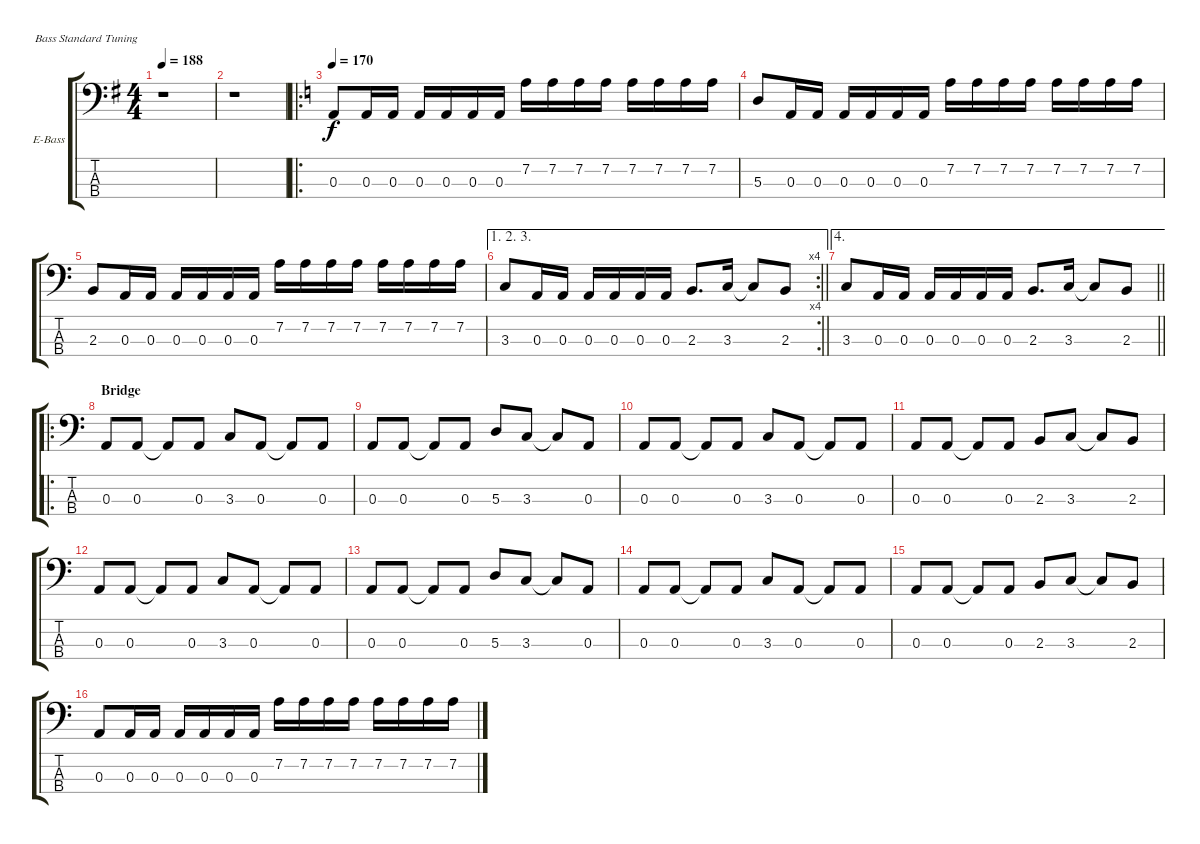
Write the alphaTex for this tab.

\bracketExtendMode groupsimilarinstruments
\firstSystemTrackNameOrientation horizontal
\otherSystemsTrackNameOrientation horizontal
\track ("Cliff Burton" "E-Bass") {instrument electricbassfinger}
\staff {score tabs}
\tuning (G2 D2 A1 E1)
\ts (4 4)
\tempo 188
\clef f4
\scale
0.333333
\ks g
r.1{dy f} |
\scale
0.104553 r.1 |
\ro
\tempo 170
\scale
0.492411
\ks c
0.3.8 0.3.16 0.3.16 0.3.16 0.3.16 0.3.16 0.3.16 7.2.16 7.2.16 7.2.16 7.2.16 7.2.16 7.2.16 7.2.16 7.2.16 |
\scale
0.403035 5.3.8 0.3.16 0.3.16 0.3.16 0.3.16 0.3.16 0.3.16 7.2.16 7.2.16 7.2.16 7.2.16 7.2.16 7.2.16 7.2.16 7.2.16 |
\scale
0.367127 2.3.8 0.3.16 0.3.16 0.3.16 0.3.16 0.3.16 0.3.16 7.2.16 7.2.16 7.2.16 7.2.16 7.2.16 7.2.16 7.2.16 7.2.16 |
\ae (1 2 3)
\rc 4
\scale
0.321045
\barLineRight lightlight
3.3.8 0.3.16 0.3.16 0.3.16 0.3.16 0.3.16 0.3.16 2.3.8{d} 3.3.16 3.3{t}.8 2.3.8 |
\ae 4
\scale
0.311828
\barLineRight lightlight
3.3.8 0.3.16 0.3.16 0.3.16 0.3.16 0.3.16 0.3.16 2.3.8{d} 3.3.16 3.3{t}.8 2.3.8 |
\ro
\section ("" "Bridge")
\scale
0.349593 0.3.8 0.3.8 0.3{t}.8 0.3.8 3.3.8 0.3.8 0.3{t}.8 0.3.8 |
\scale
0.325203 0.3.8 0.3.8 0.3{t}.8 0.3.8 5.3.8 3.3.8 3.3{t}.8 0.3.8 |
\scale
0.325203 0.3.8 0.3.8 0.3{t}.8 0.3.8 3.3.8 0.3.8 0.3{t}.8 0.3.8 |
\scale
0.333333 0.3.8 0.3.8 0.3{t}.8 0.3.8 2.3.8 3.3.8 3.3{t}.8 2.3.8 |
\scale
0.333333 0.3.8 0.3.8 0.3{t}.8 0.3.8 3.3.8 0.3.8 0.3{t}.8 0.3.8 |
\scale
0.333333 0.3.8 0.3.8 0.3{t}.8 0.3.8 5.3.8 3.3.8 3.3{t}.8 0.3.8 |
\scale
0.286225 0.3.8 0.3.8 0.3{t}.8 0.3.8 3.3.8 0.3.8 0.3{t}.8 0.3.8 |
\scale
0.286225 0.3.8 0.3.8 0.3{t}.8 0.3.8 2.3.8 3.3.8 3.3{t}.8 2.3.8 |
\scale
0.427549 0.3.8 0.3.16 0.3.16 0.3.16 0.3.16 0.3.16 0.3.16 7.2.16 7.2.16 7.2.16 7.2.16 7.2.16 7.2.16 7.2.16 7.2.16
